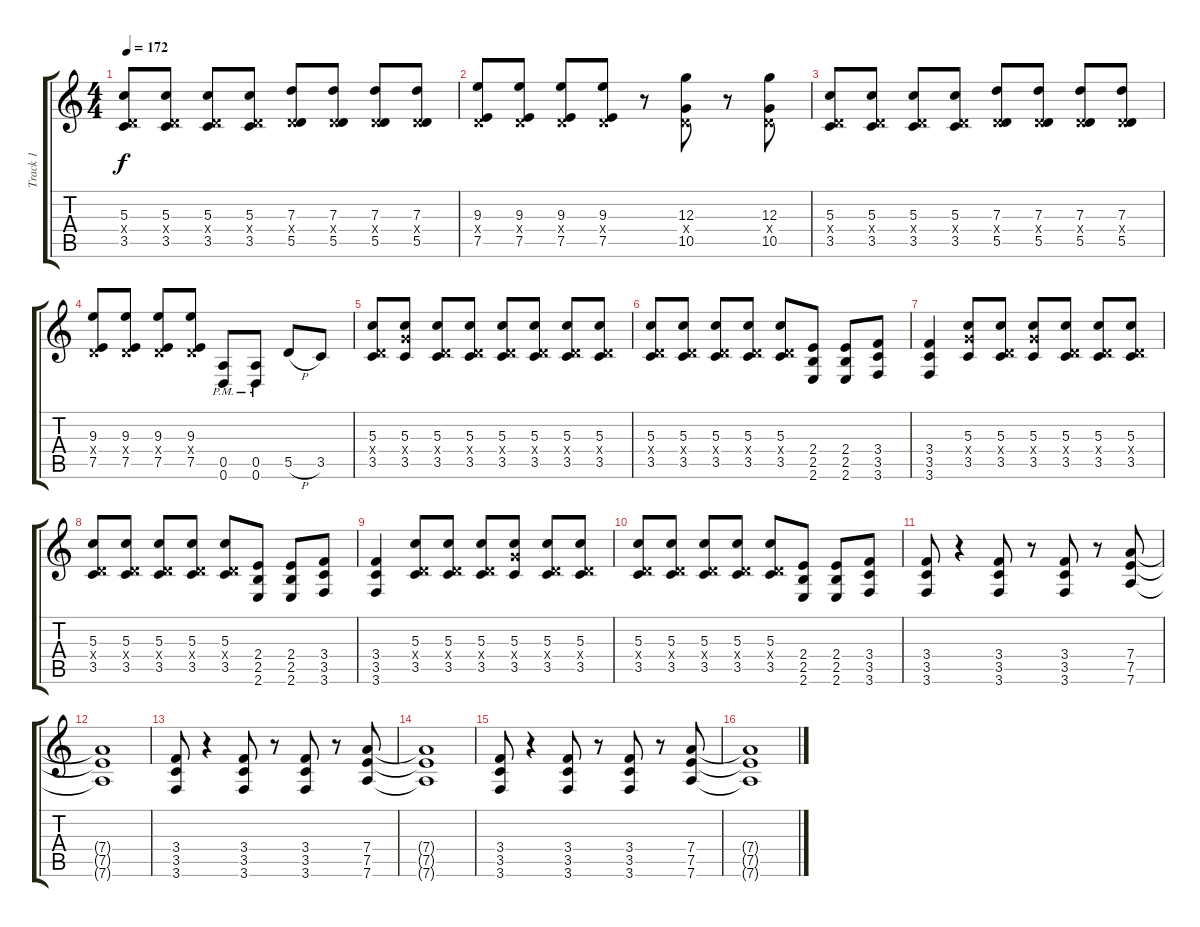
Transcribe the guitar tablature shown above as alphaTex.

\track ("Track 1" "Track 1") {instrument overdrivenguitar}
\staff {score tabs}
\tuning (E4 B3 G3 D3 A2 D2) {hide}
\ts (4 4)
\tempo 172
\clef g2
\ks c
(5.3 0.4{x} 3.5).8{dy f} (5.3 0.4{x} 3.5).8 (5.3 0.4{x} 3.5).8 (5.3 0.4{x} 3.5).8 (7.3 0.4{x} 5.5).8 (7.3 0.4{x} 5.5).8 (7.3 0.4{x} 5.5).8 (7.3 0.4{x} 5.5).8 |
(9.3 0.4{x} 7.5).8 (9.3 0.4{x} 7.5).8 (9.3 0.4{x} 7.5).8 (9.3 0.4{x} 7.5).8 r.8 (12.3 0.4{x} 10.5).8 r.8 (12.3 0.4{x} 10.5).8 |
(5.3 0.4{x} 3.5).8 (5.3 0.4{x} 3.5).8 (5.3 0.4{x} 3.5).8 (5.3 0.4{x} 3.5).8 (7.3 0.4{x} 5.5).8 (7.3 0.4{x} 5.5).8 (7.3 0.4{x} 5.5).8 (7.3 0.4{x} 5.5).8 |
(9.3 0.4{x} 7.5).8 (9.3 0.4{x} 7.5).8 (9.3 0.4{x} 7.5).8 (9.3 0.4{x} 7.5).8 (0.5{pm} 0.6{pm}).8 (0.5{pm} 0.6{pm}).8 5.5{h}.8 3.5.8 |
(5.3 0.4{x} 3.5).8 (5.3 5.4{x} 3.5).8 (5.3 0.4{x} 3.5).8 (5.3 0.4{x} 3.5).8 (5.3 0.4{x} 3.5).8 (5.3 0.4{x} 3.5).8 (5.3 0.4{x} 3.5).8 (5.3 0.4{x} 3.5).8 |
(5.3 0.4{x} 3.5).8 (5.3 0.4{x} 3.5).8 (5.3 0.4{x} 3.5).8 (5.3 0.4{x} 3.5).8 (5.3 0.4{x} 3.5).8 (2.4 2.5 2.6).8 (2.4 2.5 2.6).8 (3.4 3.5 3.6).8 |
(3.4 3.5 3.6).4 (5.3 5.4{x} 3.5).8 (5.3 0.4{x} 3.5).8 (5.3 5.4{x} 3.5).8 (5.3 0.4{x} 3.5).8 (5.3 0.4{x} 3.5).8 (5.3 0.4{x} 3.5).8 |
(5.3 0.4{x} 3.5).8 (5.3 0.4{x} 3.5).8 (5.3 0.4{x} 3.5).8 (5.3 0.4{x} 3.5).8 (5.3 0.4{x} 3.5).8 (2.4 2.5 2.6).8 (2.4 2.5 2.6).8 (3.4 3.5 3.6).8 |
(3.4 3.5 3.6).4 (5.3 0.4{x} 3.5).8 (5.3 0.4{x} 3.5).8 (5.3 0.4{x} 3.5).8 (5.3 5.4{x} 3.5).8 (5.3 0.4{x} 3.5).8 (5.3 0.4{x} 3.5).8 |
(5.3 0.4{x} 3.5).8 (5.3 0.4{x} 3.5).8 (5.3 0.4{x} 3.5).8 (5.3 0.4{x} 3.5).8 (5.3 0.4{x} 3.5).8 (2.4 2.5 2.6).8 (2.4 2.5 2.6).8 (3.4 3.5 3.6).8 |
(3.4 3.5 3.6).8 r.4 (3.4 3.5 3.6).8 r.8 (3.4 3.5 3.6).8 r.8 (7.4 7.5 7.6).8 |
(7.4{t} 7.5{t} 7.6{t}).1 |
(3.4 3.5 3.6).8 r.4 (3.4 3.5 3.6).8 r.8 (3.4 3.5 3.6).8 r.8 (7.4 7.5 7.6).8 |
(7.4{t} 7.5{t} 7.6{t}).1 |
(3.4 3.5 3.6).8 r.4 (3.4 3.5 3.6).8 r.8 (3.4 3.5 3.6).8 r.8 (7.4 7.5 7.6).8 |
(7.4{t} 7.5{t} 7.6{t}).1
